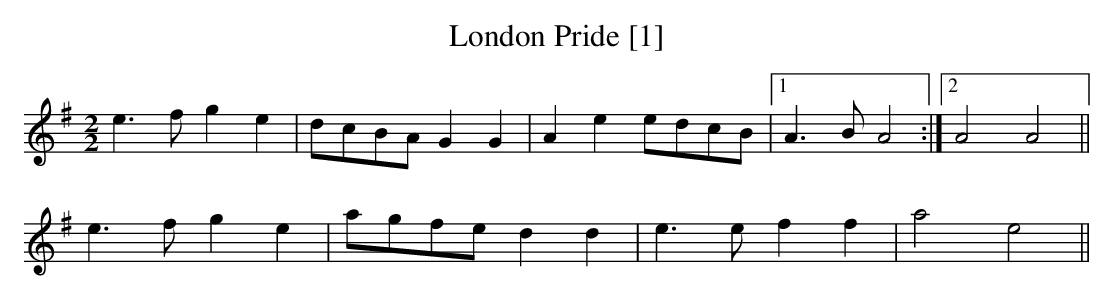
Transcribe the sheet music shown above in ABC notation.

X:1
T:London Pride [1]
L:1/8
M:2/2
K:Emin
e3fg2e2|dcBA G2G2|A2e2 edcB|1 A3B A4:|2 A4 A4||
e3f g2e2|agfe d2d2|e3e f2f2|a4e4||
